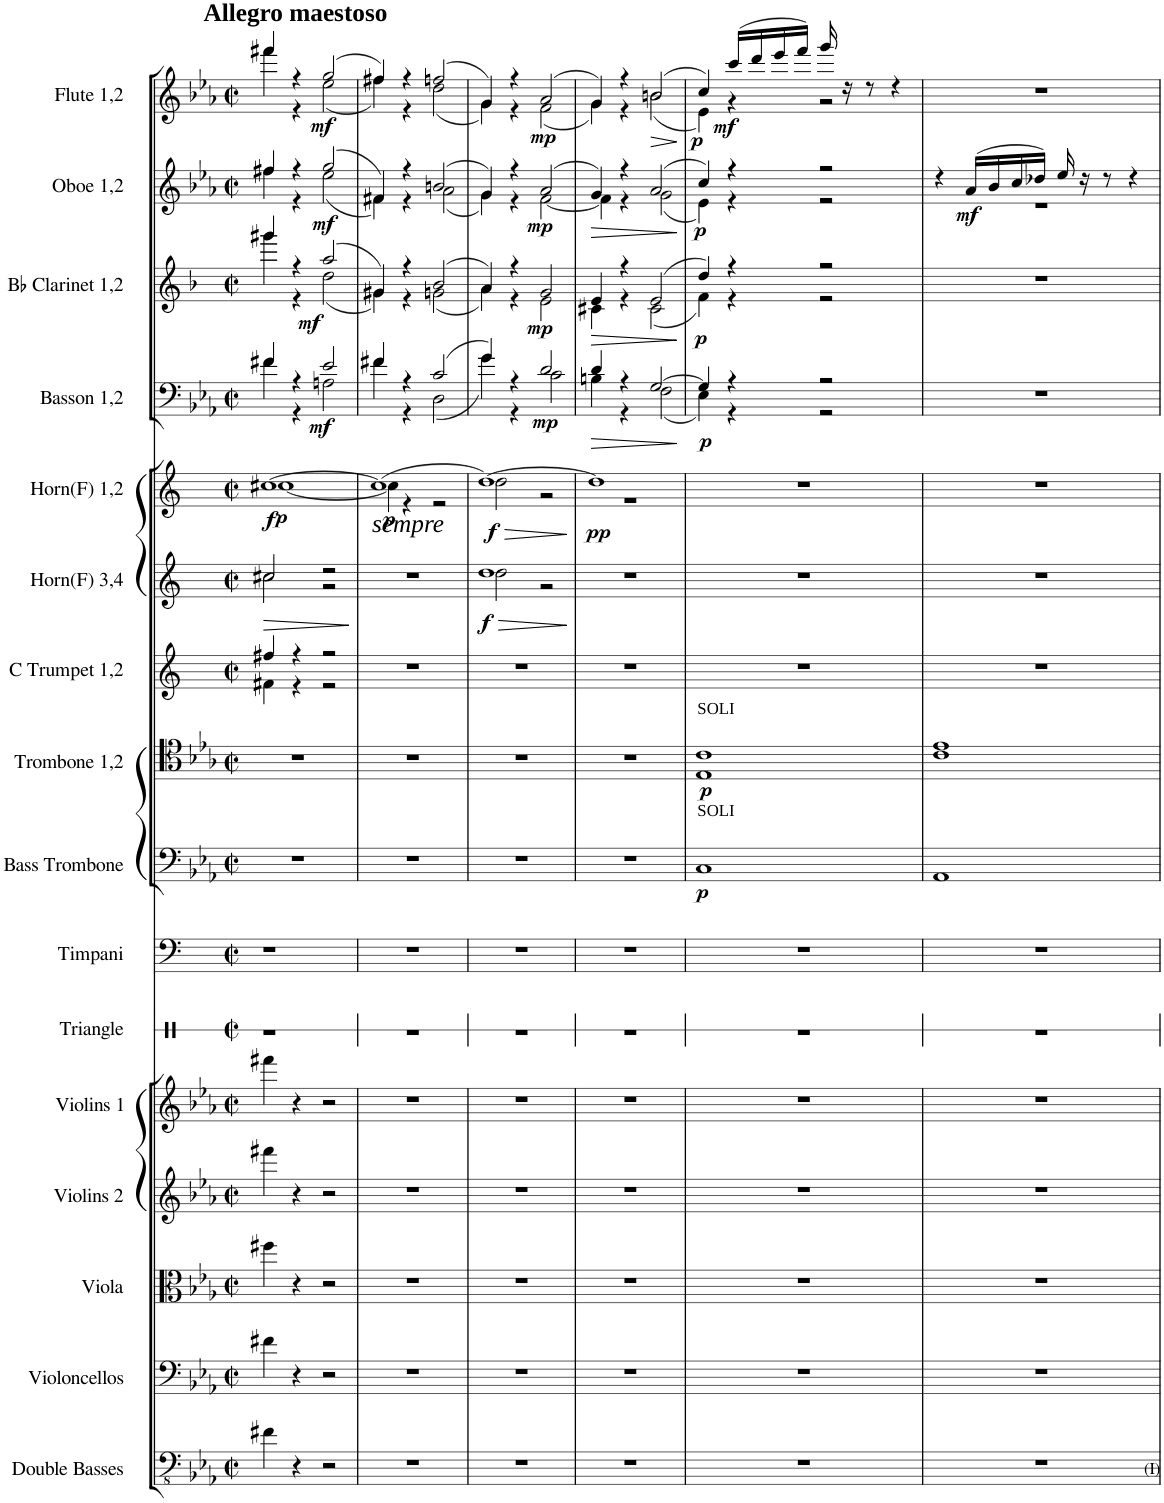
**kern	**kern	**kern	**kern	**kern	**kern	**kern	**kern	**dynam	**kern	**dynam	**kern	**kern	**dynam	**kern	**dynam	**kern	**dynam	**kern	**dynam	**kern	**dynam	**kern	**dynam
*part16	*part15	*part14	*part13	*part12	*part11	*part10	*part9	*part9	*part8	*part8	*part7	*part6	*part6	*part5	*part5	*part4	*part4	*part3	*part3	*part2	*part2	*part1	*part1
*staff16	*staff15	*staff14	*staff13	*staff12	*staff11	*staff10	*staff9	*staff9	*staff8	*staff8	*staff7	*staff6	*staff6	*staff5	*staff5	*staff4	*staff4	*staff3	*staff3	*staff2	*staff2	*staff1	*staff1
*I"Double Basses	*I"Violoncellos	*I"Viola	*I"Violins 2	*I"Violins 1	*I"Triangle	*I"Timpani	*I"Bass Trombone	*	*I"Trombone 1,2	*	*I"C Trumpet 1,2	*I"Horn(F) 3,4	*	*I"Horn(F) 1,2	*	*I"Basson 1,2	*	*I"Bb Clarinet 1,2	*	*I"Oboe 1,2	*	*I"Flute 1,2	*
*I'Dbs.	*I'Vlcs.	*I'Vla.	*I'Vlns. 2	*I'Vlns. 1	*I'Trgl.	*I'Timp.	*I'B. Trb.	*	*I'Trb. 1,2	*	*I'C Tpt.  1,2	*I'Hn.F  3,4	*	*I'Hn. F  1,2	*	*I'Bsn. 1,2	*	*I'Bb Cl.  1,2	*	*I'Ob. 1,2	*	*I'Fl. 1,2	*
*	*	*	*	*	*stria1	*	*	*	*	*	*	*	*	*	*	*	*	*	*	*	*	*	*
*clefFv4	*clefF4	*clefC3	*clefG2	*clefG2	*clefX	*clefF4	*clefF4	*	*clefC4	*	*clefG2	*clefG2	*	*clefG2	*	*clefF4	*	*clefG2	*	*clefG2	*	*clefG2	*
*	*	*	*	*	*	*	*	*	*	*	*	*Trd4c7	*	*Trd4c7	*	*	*	*Trd1c2	*	*	*	*	*
*k[b-e-a-]	*k[b-e-a-]	*k[b-e-a-]	*k[b-e-a-]	*k[b-e-a-]	*k[]	*k[]	*k[b-e-a-]	*	*k[b-e-a-]	*	*k[]	*k[]	*	*k[]	*	*k[b-e-a-]	*	*k[b-]	*	*k[b-e-a-]	*	*k[b-e-a-]	*
*M4/4	*M4/4	*M4/4	*M4/4	*M4/4	*M4/4	*M4/4	*M4/4	*	*M4/4	*	*M4/4	*M4/4	*	*M4/4	*	*M4/4	*	*M4/4	*	*M4/4	*	*M4/4	*
*met(c|)	*met(c|)	*met(c|)	*met(c|)	*met(c|)	*met(c|)	*met(c|)	*met(c|)	*	*met(c|)	*	*met(c|)	*met(c|)	*	*met(c|)	*	*met(c|)	*	*met(c|)	*	*met(c|)	*	*met(c|)	*
=1	=1	=1	=1	=1	=1	=1	=1	=1	=1	=1	=1	=1	=1	=1	=1	=1	=1	=1	=1	=1	=1	=1	=1
*	*	*	*	*	*	*	*	*	*	*	*^	*	*	*	*	*	*	*	*	*	*	*	*
!	!	!	!	!	!	!	!	!	!	!	!	!	!	!	!	!	!	!	!	!	!	!	!LO:TX:a:B:t=Allegro maestoso	!
!	!	!	!	!	!	!	!	!	!	!	!	!	!	!LO:HP:b	!	!LO:DY:b	!	!	!	!	!	!	!	!
*	*	*	*	*	*	*	*	*	*	*	*	*	*^	*	*^	*	*^	*	*^	*	*^	*	*^	*
!	!	!	!	!	!	!	!	!	!	!	!	!	!	!	!	!	!	!LO:DY:n=1:b	!	!	!	!	!	!	!	!	!	!	!	!
4F#X\	4f#X\	4ff#X\	4fff#X\	4fff#X\	1r	1r	1r	.	1r	.	4ff#X/	4f#X\	2cc#X/	2cc#\	>	[1cc#X	[1cc#	f p	4f#X/	4f#\	.	4ggg#X/	4ggg#\	.	4ff#X/	4ff#\	.	4fff#X/	4fff#\	.
!	!	!	!	!	!	!	!	!	!	!	!	!	!	!	!	!	!	!	!	!	!	!	!	!LO:DY:b	!	!	!	!	!	!
4r	4r	4r	4r	4r	.	.	.	.	.	.	4r	4r	.	.	.	.	.	.	4r	4r	.	4r	4r	mf	4r	4r	.	4r	4r	.
!	!	!	!	!	!	!	!	!	!	!	!	!	!	!	!	!	!	!	!	!	!LO:DY:b	!	!	!	!	!	!LO:DY:b	!	!	!LO:DY:b
2r	2r	2r	2r	2r	.	.	.	.	.	.	2r	2r	2r	2r	.	.	.	.	2e-/	2An\	mf	(2aa/	(2dd\	.	(2gg/	(2ee-\	mf	(2gg/	(2ee-\	mf
*	*	*	*	*	*	*	*	*	*	*	*v	*v	*	*	*	*v	*v	*	*v	*v	*	*v	*v	*	*v	*v	*	*v	*v	*
*	*	*	*	*	*	*	*	*	*	*	*	*v	*v	*	*	*	*	*	*	*	*	*	*	*
.	.	.	.	.	.	.	.	.	.	.	.	.	]	.	.	.	.	.	.	.	.	.	.
=2	=2	=2	=2	=2	=2	=2	=2	=2	=2	=2	=2	=2	=2	=2	=2	=2	=2	=2	=2	=2	=2	=2	=2
*	*	*	*	*	*	*	*	*	*	*	*	*	*	*^	*	*^	*	*^	*	*^	*	*^	*
!	!	!	!	!	!	!	!	!	!	!	!	!	!	!	!	!LO:DY:b	!	!	!	!	!	!	!	!	!	!	!	!
1r	1r	1r	1r	1r	1r	1r	1r	.	1r	.	1r	1r	.	(1cc#]	4cc#\]	p	4f#X/	4f#\	.	4g#X/)	4g#\)	.	4f#X/)	4f#\)	.	4ff#X/)	4ff#\)	.
!	!	!	!	!	!	!	!	!	!	!	!	!	!	!	!	!LO:DY:b	!	!	!	!	!	!	!	!	!	!	!	!
.	.	.	.	.	.	.	.	.	.	.	.	.	.	.	4r	other-dynamics	4r	4r	.	4r	4r	.	4r	4r	.	4r	4r	.
.	.	.	.	.	.	.	.	.	.	.	.	.	.	.	2r	.	(2c/	(2D\	.	(2b-/	(2gn\	.	(2bn/	(2a-\	.	(2ffn/	(2dd\	.
=3	=3	=3	=3	=3	=3	=3	=3	=3	=3	=3	=3	=3	=3	=3	=3	=3	=3	=3	=3	=3	=3	=3	=3	=3	=3	=3	=3	=3
!	!	!	!	!	!	!	!	!	!	!	!	!	!LO:HP:b	!	!	!LO:HP:b	!	!	!	!	!	!	!	!	!	!	!	!
*	*	*	*	*	*	*	*	*	*	*	*	*^	*	*	*	*	*	*	*	*	*	*	*	*	*	*	*	*
!	!	!	!	!	!	!	!	!	!	!	!	!	!	!LO:DY:n=1:b	!	!	!LO:DY:n=1:b	!	!	!	!	!	!	!	!	!	!	!	!
1r	1r	1r	1r	1r	1r	1r	1r	.	1r	.	1r	1dd	2dd\	> f	[1dd)	2dd\	> f	4g/)	4g\)	.	4a/)	4a\)	.	4g/)	4g\)	.	4g/)	4g\)	.
.	.	.	.	.	.	.	.	.	.	.	.	.	.	.	.	.	.	4r	4r	.	4r	4r	.	4r	4r	.	4r	4r	.
!	!	!	!	!	!	!	!	!	!	!	!	!	!	!	!	!	!	!	!	!LO:DY:b	!	!	!LO:DY:b	!	!	!LO:DY:b	!	!	!LO:DY:b
.	.	.	.	.	.	.	.	.	.	.	.	.	2r	.	.	2r	.	2d/	2c\	mp	2g/	2e\	mp	(2a-/	[2f\	mp	(2a-/	(2f\	mp
*	*	*	*	*	*	*	*	*	*	*	*	*v	*v	*	*	*	*	*v	*v	*	*v	*v	*	*v	*v	*	*v	*v	*
*	*	*	*	*	*	*	*	*	*	*	*	*	*	*v	*v	*	*	*	*	*	*	*	*	*
.	.	.	.	.	.	.	.	.	.	.	.	.	]	.	]	.	.	.	.	.	.	.	.
=4	=4	=4	=4	=4	=4	=4	=4	=4	=4	=4	=4	=4	=4	=4	=4	=4	=4	=4	=4	=4	=4	=4	=4
*	*	*	*	*	*	*	*	*	*	*	*	*	*	*^	*	*	*	*	*	*	*	*	*
!	!	!	!	!	!	!	!	!	!	!	!	!	!	!	!	!LO:DY:b	!	!LO:HP:b	!	!LO:HP:b	!	!LO:HP:b	!	!
*	*	*	*	*	*	*	*	*	*	*	*	*	*	*	*	*	*^	*	*^	*	*^	*	*^	*
1r	1r	1r	1r	1r	1r	1r	1r	.	1r	.	1r	1r	.	1dd]	1r	pp	4d/	4Bn\	>	4e/	4c#X\	>	4g/)	4f\]	>	4g/)	4g\)	.
.	.	.	.	.	.	.	.	.	.	.	.	.	.	.	.	.	4r	4r	.	4r	4r	.	4r	4r	.	4r	4r	.
!	!	!	!	!	!	!	!	!	!	!	!	!	!	!	!	!	!	!	!	!	!	!	!	!	!	!	!	!LO:HP:b
.	.	.	.	.	.	.	.	.	.	.	.	.	.	.	.	.	[2G/	(2F\	.	(2e/	(2c#\	.	(2a-/	(2g\	.	(2bn/	(2b\	>
*	*	*	*	*	*	*	*	*	*	*	*	*	*	*v	*v	*	*	*	*	*v	*v	*	*v	*v	*	*v	*v	*
*	*	*	*	*	*	*	*	*	*	*	*	*	*	*	*	*v	*v	*	*	*	*	*	*	*
.	.	.	.	.	.	.	.	.	.	.	.	.	.	.	.	.	]	.	]	.	]	.	]
=5	=5	=5	=5	=5	=5	=5	=5	=5	=5	=5	=5	=5	=5	=5	=5	=5	=5	=5	=5	=5	=5	=5	=5
*	*	*	*	*	*	*	*	*	*^	*	*	*	*	*	*	*^	*	*^	*	*^	*	*^	*
!	!	!	!	!	!	!	!	!	!LO:TX:a:t=SOLI	!	!	!	!	!	!	!	!	!	!	!	!	!	!	!	!	!	!	!
!	!	!	!	!	!	!	!LO:TX:a:t=SOLI	!	!	!	!	!	!	!	!	!	!	!	!	!	!	!	!	!	!	!	!	!
!	!	!	!	!	!	!	!	!LO:DY:b	!	!	!LO:DY:b	!	!	!	!	!	!	!	!LO:DY:b	!	!	!LO:DY:b	!	!	!LO:DY:b	!	!	!LO:DY:b
1r	1r	1r	1r	1r	1r	1r	1C	p	1c	1E-	p	1r	1r	.	1r	.	4G/]	4E-\)	p	4dd/)	4f\)	p	4cc/)	4e-\)	p	4cc/)	4e-\)	p
!	!	!	!	!	!	!	!	!	!	!	!	!	!	!	!	!	!	!	!	!	!	!	!	!	!	!	!	!LO:DY:b
.	.	.	.	.	.	.	.	.	.	.	.	.	.	.	.	.	4r	4r	.	4r	4r	.	4r	4r	.	(16ccc/LL	4r	mf
.	.	.	.	.	.	.	.	.	.	.	.	.	.	.	.	.	.	.	.	.	.	.	.	.	.	16ddd/	.	.
.	.	.	.	.	.	.	.	.	.	.	.	.	.	.	.	.	.	.	.	.	.	.	.	.	.	16eee-/	.	.
.	.	.	.	.	.	.	.	.	.	.	.	.	.	.	.	.	.	.	.	.	.	.	.	.	.	16fff/JJ)	.	.
.	.	.	.	.	.	.	.	.	.	.	.	.	.	.	.	.	2r	2r	.	2r	2r	.	2r	2r	.	16ggg/	2r	.
.	.	.	.	.	.	.	.	.	.	.	.	.	.	.	.	.	.	.	.	.	.	.	.	.	.	16r	.	.
.	.	.	.	.	.	.	.	.	.	.	.	.	.	.	.	.	.	.	.	.	.	.	.	.	.	8r	.	.
.	.	.	.	.	.	.	.	.	.	.	.	.	.	.	.	.	.	.	.	.	.	.	.	.	.	4r	.	.
*	*	*	*	*	*	*	*	*	*	*	*	*	*	*	*	*	*v	*v	*	*	*	*	*	*	*	*v	*v	*
*	*	*	*	*	*	*	*	*	*	*	*	*	*	*	*	*	*	*	*v	*v	*	*	*	*	*	*
=6	=6	=6	=6	=6	=6	=6	=6	=6	=6	=6	=6	=6	=6	=6	=6	=6	=6	=6	=6	=6	=6	=6	=6	=6	=6
1r	1r	1r	1r	1r	1r	1r	1AA-	.	1e-	1c	.	1r	1r	.	1r	.	1r	.	1r	.	4r	1r	.	1r	.
!	!	!	!	!	!	!	!	!	!	!	!	!	!	!	!	!	!	!	!	!	!	!	!LO:DY:b	!	!
.	.	.	.	.	.	.	.	.	.	.	.	.	.	.	.	.	.	.	.	.	(16a-/LL	.	mf	.	.
.	.	.	.	.	.	.	.	.	.	.	.	.	.	.	.	.	.	.	.	.	16b-/	.	.	.	.
.	.	.	.	.	.	.	.	.	.	.	.	.	.	.	.	.	.	.	.	.	16cc/	.	.	.	.
.	.	.	.	.	.	.	.	.	.	.	.	.	.	.	.	.	.	.	.	.	16dd-X/JJ)	.	.	.	.
.	.	.	.	.	.	.	.	.	.	.	.	.	.	.	.	.	.	.	.	.	16ee-/	.	.	.	.
.	.	.	.	.	.	.	.	.	.	.	.	.	.	.	.	.	.	.	.	.	16r	.	.	.	.
.	.	.	.	.	.	.	.	.	.	.	.	.	.	.	.	.	.	.	.	.	8r	.	.	.	.
.	.	.	.	.	.	.	.	.	.	.	.	.	.	.	.	.	.	.	.	.	4r	.	.	.	.
*	*	*	*	*	*	*	*	*	*v	*v	*	*	*	*	*	*	*	*	*	*	*v	*v	*	*	*
=	=	=	=	=	=	=	=	=	=	=	=	=	=	=	=	=	=	=	=	=	=	=	=
*-	*-	*-	*-	*-	*-	*-	*-	*-	*-	*-	*-	*-	*-	*-	*-	*-	*-	*-	*-	*-	*-	*-	*-
